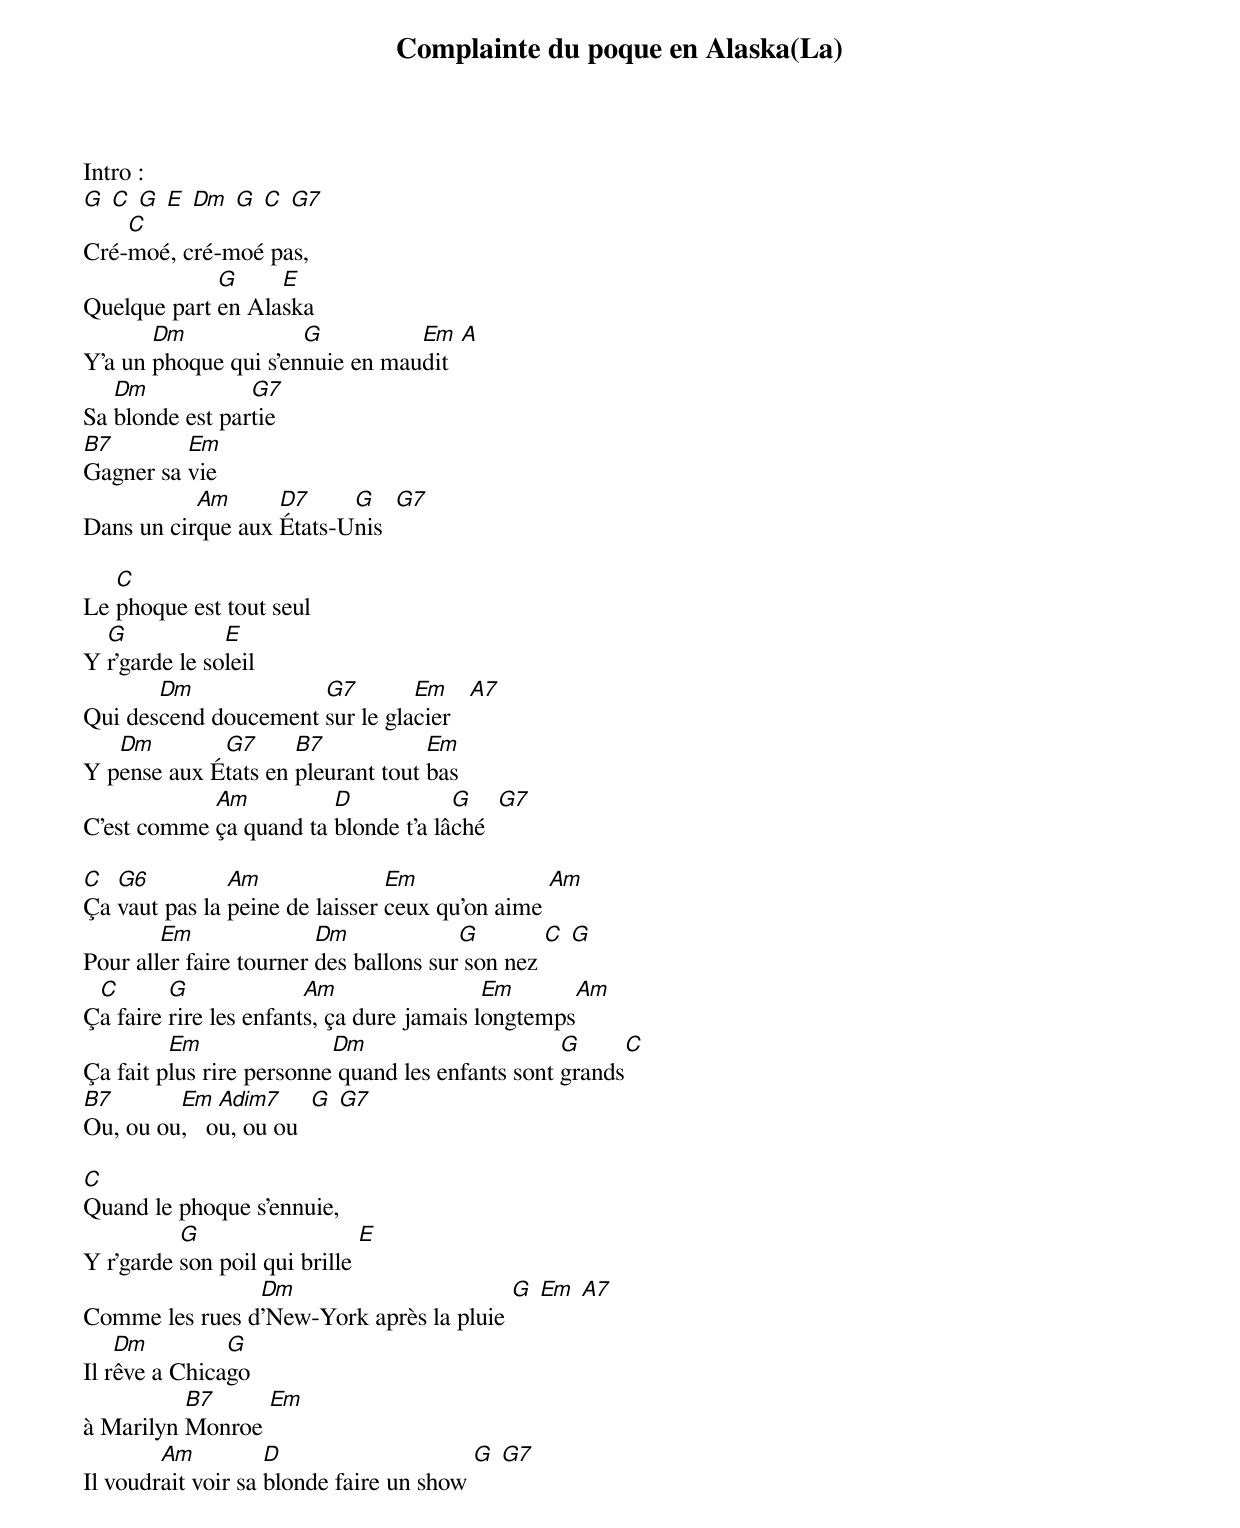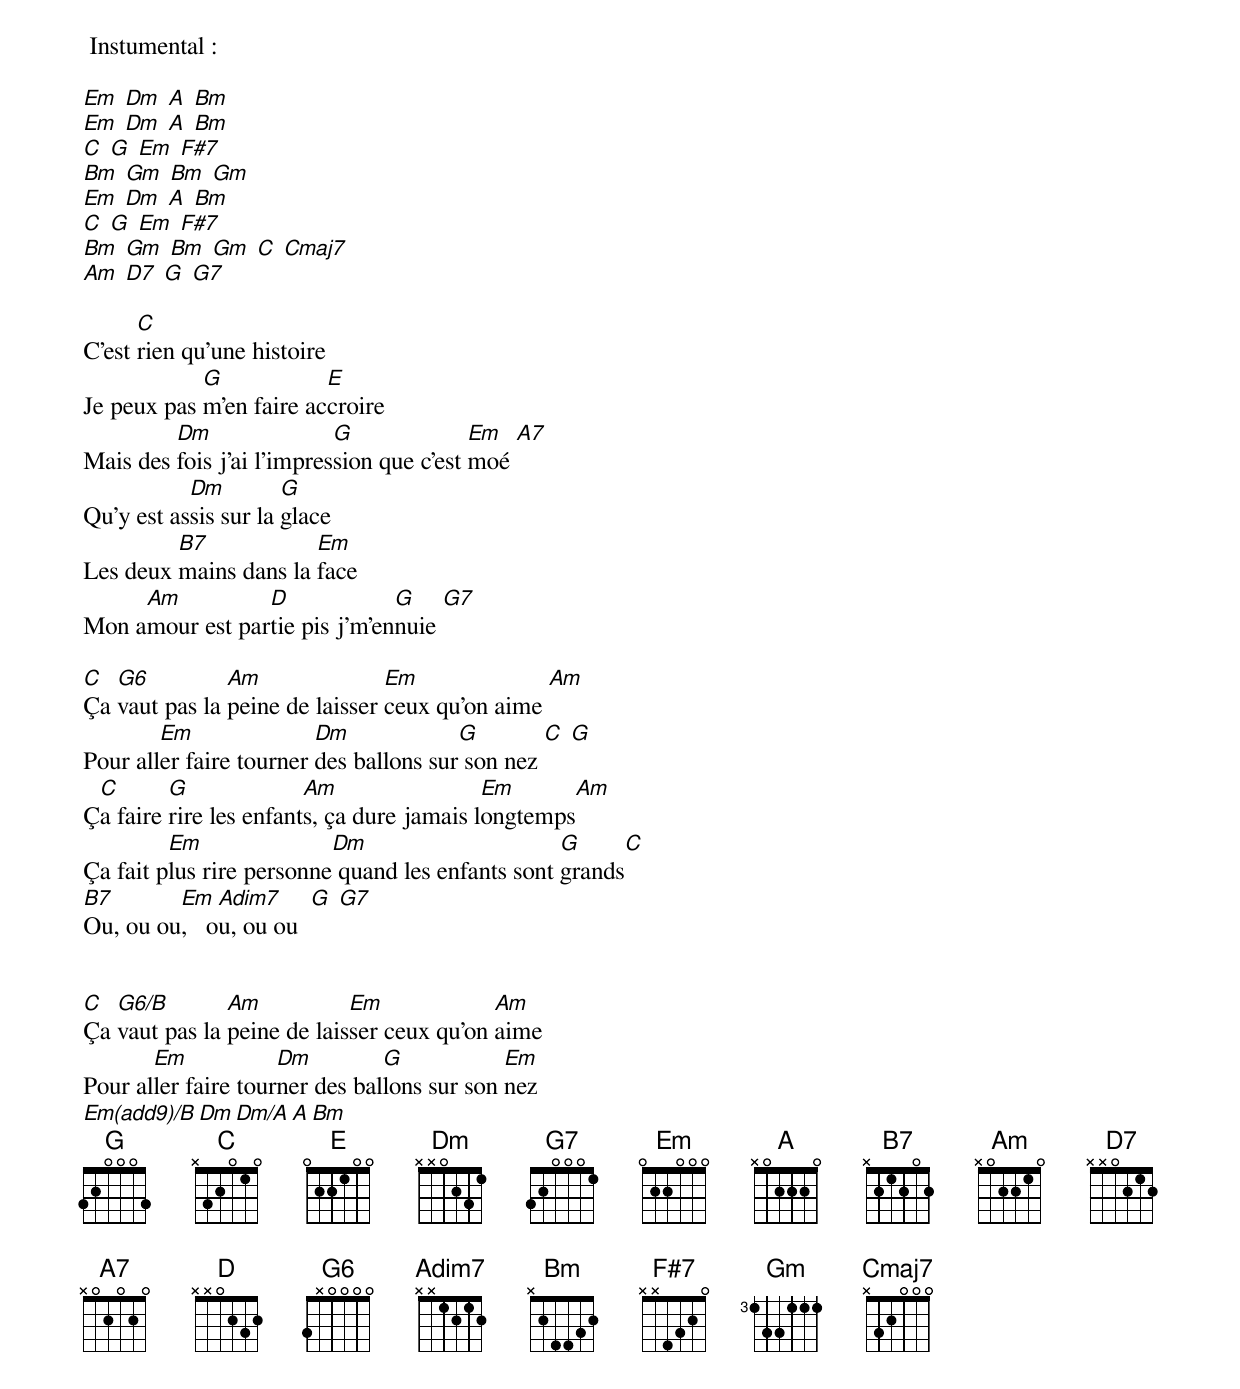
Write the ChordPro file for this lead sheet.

{t:Complainte du poque en Alaska(La)}
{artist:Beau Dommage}
{define: G6/B frets 4 4 3 5 fingers 0 0 0 0}

Intro :
[G] [C] [G] [E] [Dm] [G] [C] [G7]
Cré-[C]moé, cré-moé pas,
Quelque part [G]en Ala[E]ska
Y'a un [Dm]phoque qui s'en[G]nuie en mau[Em]dit  [A]
Sa [Dm]blonde est par[G7]tie
[B7]Gagner sa [Em]vie
Dans un cir[Am]que aux [D7]États-U[G]nis  [G7]

Le [C]phoque est tout seul
Y [G]r'garde le so[E]leil
Qui des[Dm]cend doucement [G7]sur le gla[Em]cier   [A7]
Y p[Dm]ense aux É[G7]tats en [B7]pleurant tout [Em]bas
C'est comme [Am]ça quand ta [D]blonde t'a lâ[G]ché  [G7]

[C]Ça [G6]vaut pas la [Am]peine de laisser [Em]ceux qu'on aime [Am]
Pour all[Em]er faire tourner [Dm]des ballons sur[G] son nez [C] [G]
Ç[C]a faire [G]rire les enfant[Am]s, ça dure jamais l[Em]ongtemps[Am]
Ça fait p[Em]lus rire personne[Dm] quand les enfants sont [G]grands[C]
[B7]Ou, ou ou[Em],   o[Adim7]u, ou ou  [G] [G7]

[C]Quand le phoque s'ennuie,
Y r'garde [G]son poil qui brille [E]
Comme les rues d[Dm]'New-York après la pluie [G] [Em] [A7]
Il r[Dm]êve a Chica[G]go
à Marilyn [B7]Monroe [Em]
Il voudr[Am]ait voir sa [D]blonde faire un show [G] [G7]
{new_page}
 Instumental :

[Em] [Dm] [A] [Bm]
[Em] [Dm] [A] [Bm]
[C] [G] [Em] [F#7]
[Bm] [Gm] [Bm] [Gm]
[Em] [Dm] [A] [Bm]
[C] [G] [Em] [F#7]
[Bm] [Gm] [Bm] [Gm] [C] [Cmaj7]
[Am] [D7] [G] [G7]

C'est [C]rien qu'une histoire
Je peux pas [G]m'en faire ac[E]croire
Mais des [Dm]fois j'ai l'impres[G]sion que c'est [Em]moé [A7]
Qu'y est as[Dm]sis sur la [G]glace
Les deux [B7]mains dans la [Em]face
Mon a[Am]mour est par[D]tie pis j'm'en[G]nuie [G7]

[C]Ça [G6]vaut pas la [Am]peine de laisser [Em]ceux qu'on aime [Am]
Pour all[Em]er faire tourner [Dm]des ballons sur[G] son nez [C] [G]
Ç[C]a faire [G]rire les enfant[Am]s, ça dure jamais l[Em]ongtemps[Am]
Ça fait p[Em]lus rire personne[Dm] quand les enfants sont [G]grands[C]
[B7]Ou, ou ou[Em],   o[Adim7]u, ou ou  [G] [G7]


[C]Ça [G6/B]vaut pas la [Am]peine de lais[Em]ser ceux qu'on [Am]aime
Pour al[Em]ler faire tour[Dm]ner des bal[G]lons sur son [Em]nez
[Em(add9)/B][Dm][Dm/A][A][Bm]
